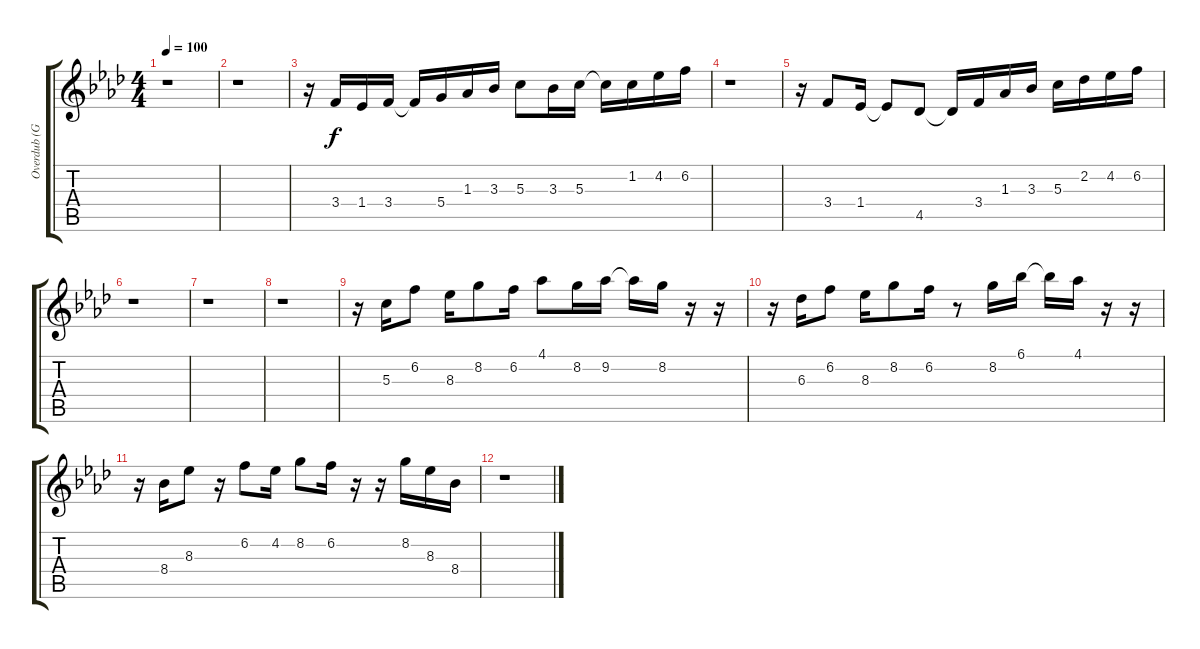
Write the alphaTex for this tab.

\track ("Overdub (Guitar Harmony)" "Overdub (G") {instrument overdrivenguitar}
\staff {score tabs}
\tuning (E4 B3 G3 D3 A2 E2) {hide}
\ts (4 4)
\tempo 100
\clef g2
\ks ab
r.1{dy f} |
r.1 |
r.16 3.4.16 1.4.16 3.4.16 3.4{t}.16 5.4.16 1.3.16 3.3.16 5.3.8 3.3.16 5.3.16 5.3{t}.16 1.2.16 4.2.16 6.2.16 |
r.1 |
r.16 3.4.8 1.4.16 1.4{t}.8 4.5.8 4.5{t}.16 3.4.16 1.3.16 3.3.16 5.3.16 2.2.16 4.2.16 6.2.16 |
r.1 |
r.1 |
r.1 |
r.16 5.3.16 6.2.8 8.3.16 8.2.8 6.2.16 4.1.8 8.2.16 9.2.16 9.2{t}.16 8.2.16 r.16 r.16 |
r.16 6.3.16 6.2.8 8.3.16 8.2.8 6.2.16 r.8 8.2.16 6.1.16 6.1{t}.16 4.1.16 r.16 r.16 |
r.16 8.4.16 8.3.8 r.16 6.2.8 4.2.16 8.2.8 6.2.16 r.16 r.16 8.2.16 8.3.16 8.4.16 |
r.1
